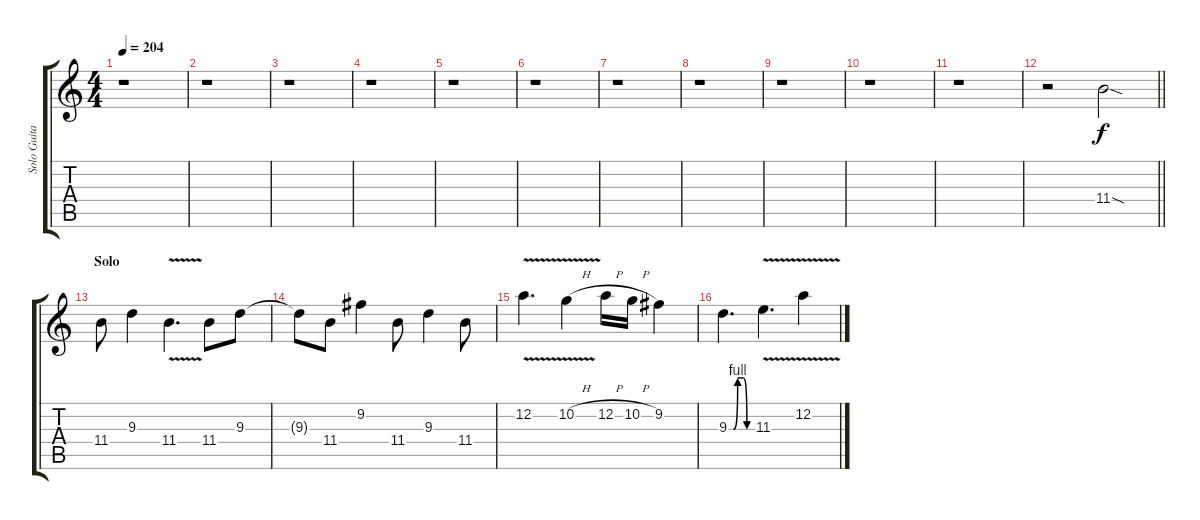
\track ("Solo Guitar" "Solo Guita") {instrument overdrivenguitar}
\staff {score tabs}
\tuning (D4 A3 F3 C3 G2 D2) {hide}
\ts (4 4)
\tempo 204
\clef g2
\ks c
r.1{dy f} |
r.1 |
r.1 |
r.1 |
r.1 |
r.1 |
r.1 |
r.1 |
r.1 |
r.1 |
r.1 |
\barLineRight lightlight
r.2 11.4{sod}.2 |
\section ("" "Solo")
11.4.8 9.3.4 11.4{v}.4{d} 11.4.8 9.3.8 |
9.3{t}.8 11.4.8 9.2.4 11.4.8 9.3.4 11.4.8 |
12.2{v}.4{d} 10.2{v h}.4 12.2{h}.16 10.2{h}.16 9.2.4 |
9.3{be (custom 0 0 12 0 23 4 37 4 47 0 60 0)}.4{d} 11.3{v}.4{d} 12.2{v}.4
